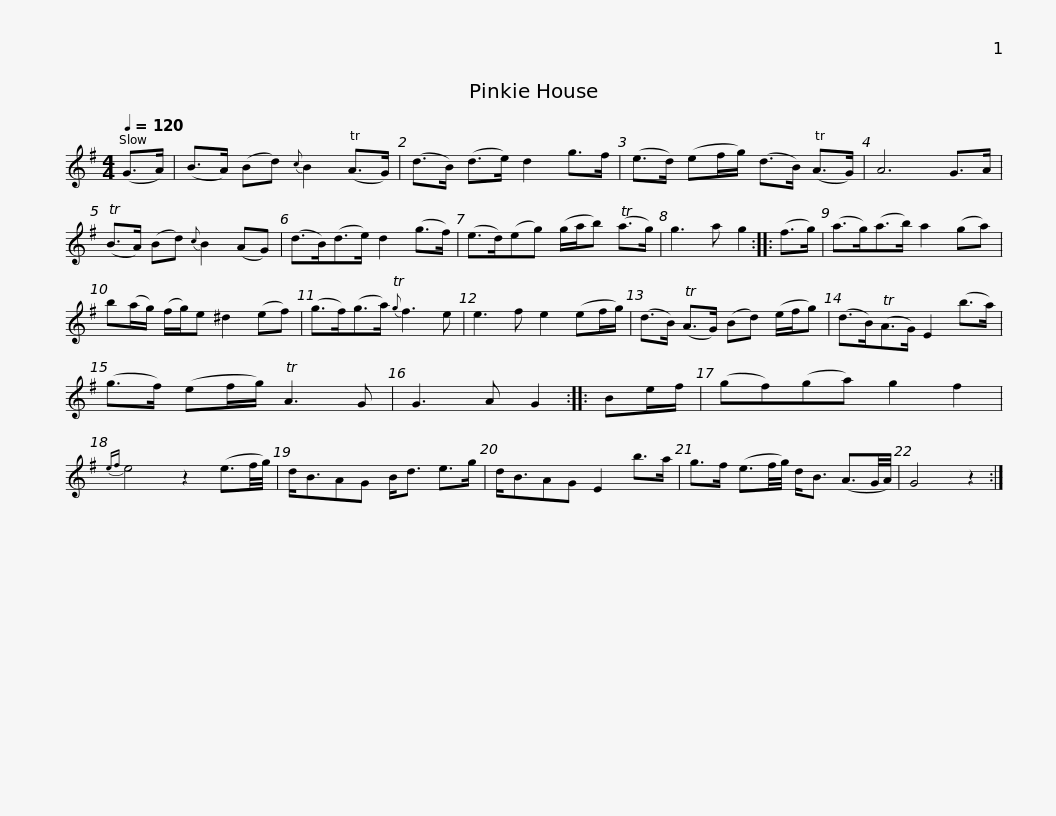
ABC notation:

X:1
L:1/8
Q:1/4=120
M:4/4
I:linebreak $
K:G
V:1 treble
V:1
 (G>A) | (B>A) (Bd){c} B2 (TA>G) | (d>B) (d>e) d2 g>f | (e>d) (ef/g/) (d>B) (TA>G) | A6 G>A | %5
 (TB>A) (Bd){c} B2 (AG) |$ (d>B)(d>e) d2 (g>f) | (e>d)(eg) (g/a/b) (Ta>g) | g3 a g2 :: (f>g) | %10
 (a>g)(a>b) a2 (ga) |$ b(a/g/) (f/g/)e ^d2 (ef) | (g>f)(g>a){Tg} f3 e | e3 f e2 (ef/g/) | (d>B) (TA>G) (Bd) (e/f/g) | %15
 (d>B)(TA>G) E2 (b>a) |$ (g>f) (ef/g/) TA3 G | G3 A G2 :: Be/f/ | (gf)(ga) g2 f2 | %20
{ef} e4 z2 (e3/2f/4g/4) | d<BAG B<d e>g |$ d<BAG E2 b>a | g>f (e3/2f/4g/4) d<B (A3/2G/4A/4) | G4 z2 :| %25
